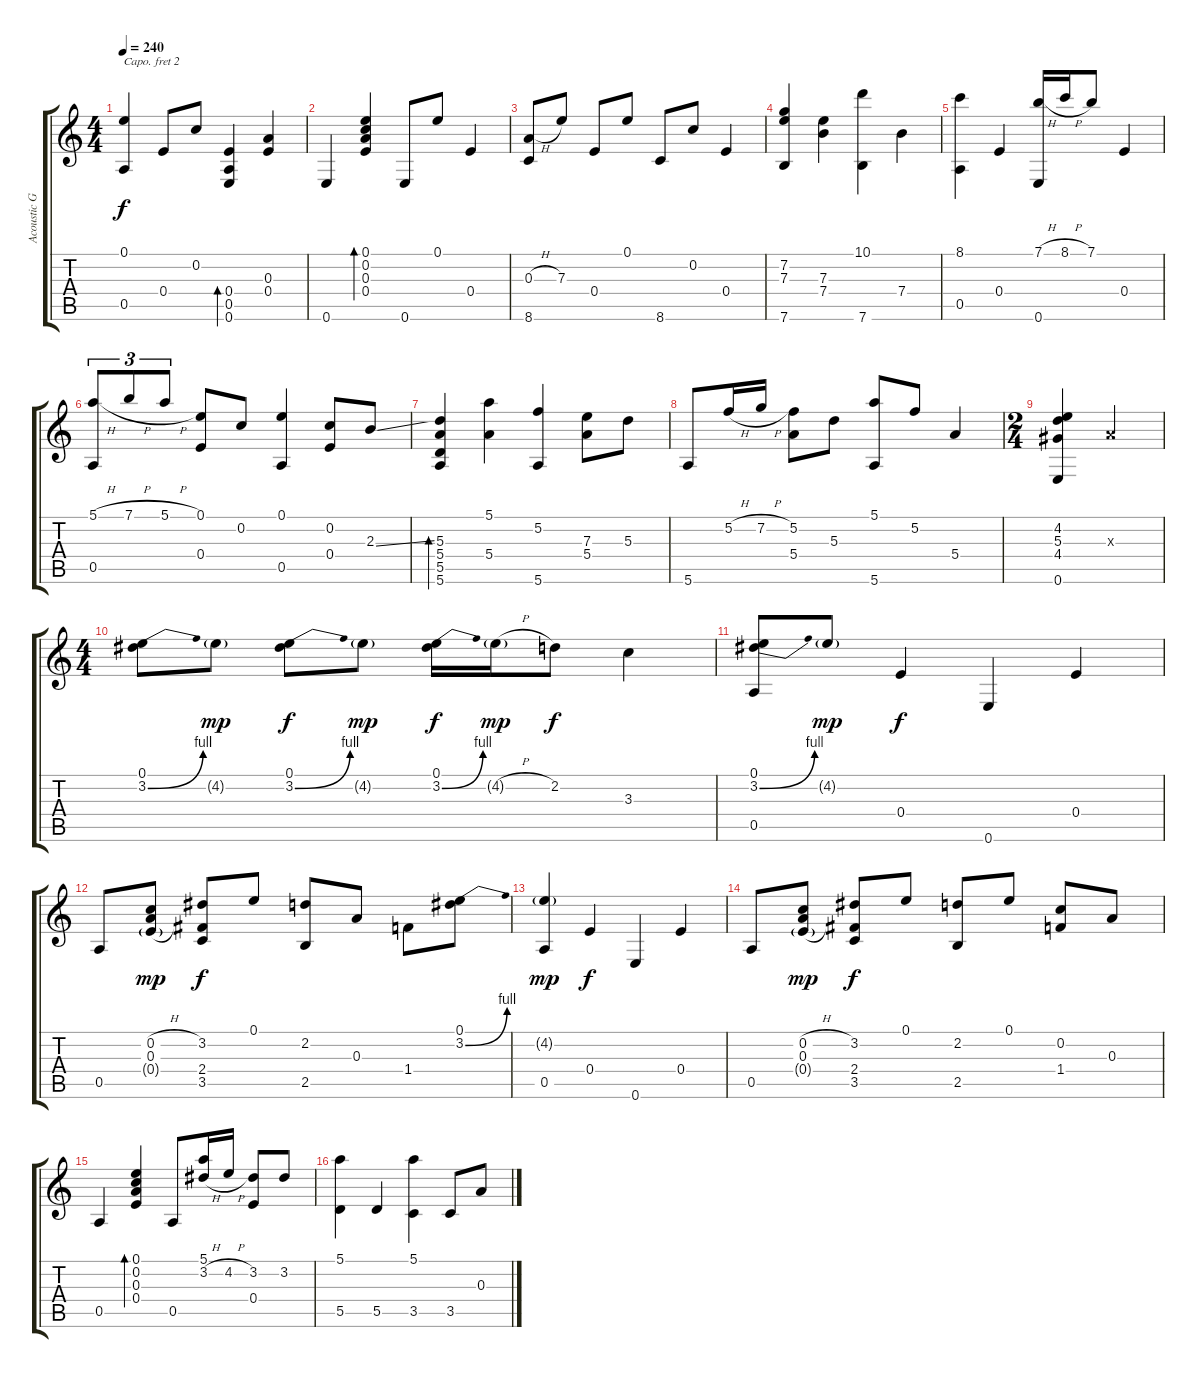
\track ("Acoustic Guitar" "Acoustic G") {instrument acousticguitarnylon}
\staff {score tabs}
\capo 2
\tuning (D4 Bb3 G3 D3 G2 D2) {hide}
\ts (4 4)
\tempo 240
\clef g2
\ks c
(0.1 0.5).4{dy f} 0.4.8 0.2.8 (0.4 0.5 0.6).4{bd 60} (0.3 0.4).4 |
0.6.4 (0.1 0.2 0.3 0.4).4{bd 60} 0.6.8 0.1.8 0.4.4 |
(0.3{h} 8.6).8 7.3.8 0.4.8 0.1.8 8.6.8 0.2.8 0.4.4 |
(7.2 7.3 7.6).4 (7.3 7.4).4 (10.1 7.6).4 7.4.4 |
(8.1 0.5).4 0.4.4 (7.1{h} 0.6).16 8.1{h}.16 7.1.8 0.4.4 |
(5.1{h} 0.5).8{tu (3 2)} 7.1{h}.8{tu (3 2)} 5.1{h}.8{tu (3 2)} (0.1 0.4).8 0.2.8 (0.1 0.5).4 (0.2 0.4).8 2.3{ss}.8 |
(5.3 5.4 5.5 5.6).4{bd 60} (5.1 5.4).4 (5.2 5.6).4 (7.3 5.4).8 5.3.8 |
5.6.8 5.2{h}.16 7.2{h}.16 (5.2 5.4).8 5.3.8 (5.1 5.6).8 5.2.8 5.4.4 |
\ts (2 4)
(4.2 5.3 4.4 0.6).4 0.3{x}.4 |
\ts (4 4)
(0.1 3.2{be (bend 0 0 60 4)}).8 4.2{g}.8{dy mp} (0.1 3.2{be (bend 0 0 60 4)}).8{dy f} 4.2{g}.8{dy mp} (0.1 3.2{be (bend 0 0 60 4)}).16{dy f} 4.2{h g}.16{dy mp} 2.2.8{dy f} 3.3.4 |
(0.1 3.2{be (bend 0 0 60 4)} 0.5).8 4.2{g}.8{dy mp} 0.4.4{dy f} 0.6.4 0.4.4 |
0.5.8 (0.2{h} 0.3 0.4{h g}).8{dy mp} (3.2 2.4 3.5).8{dy f} 0.1.8 (2.2 2.5).8 0.3.8 1.4.8 (0.1 3.2{be (bend 0 0 60 4)}).8 |
(4.2{g} 0.5).4{dy mp} 0.4.4{dy f} 0.6.4 0.4.4 |
0.5.8 (0.2{h} 0.3 0.4{h g}).8{dy mp} (3.2 2.4 3.5).8{dy f} 0.1.8 (2.2 2.5).8 0.1.8 (0.2 1.4).8 0.3.8 |
0.5.4 (0.1 0.2 0.3 0.4).4{bd 60} 0.5.8 (5.1 3.2{h}).16 4.2{h}.16 (3.2 0.4).8 3.2.8 |
(5.1 5.5).4 5.5.4 (5.1 3.5).4 3.5.8 0.3.8
